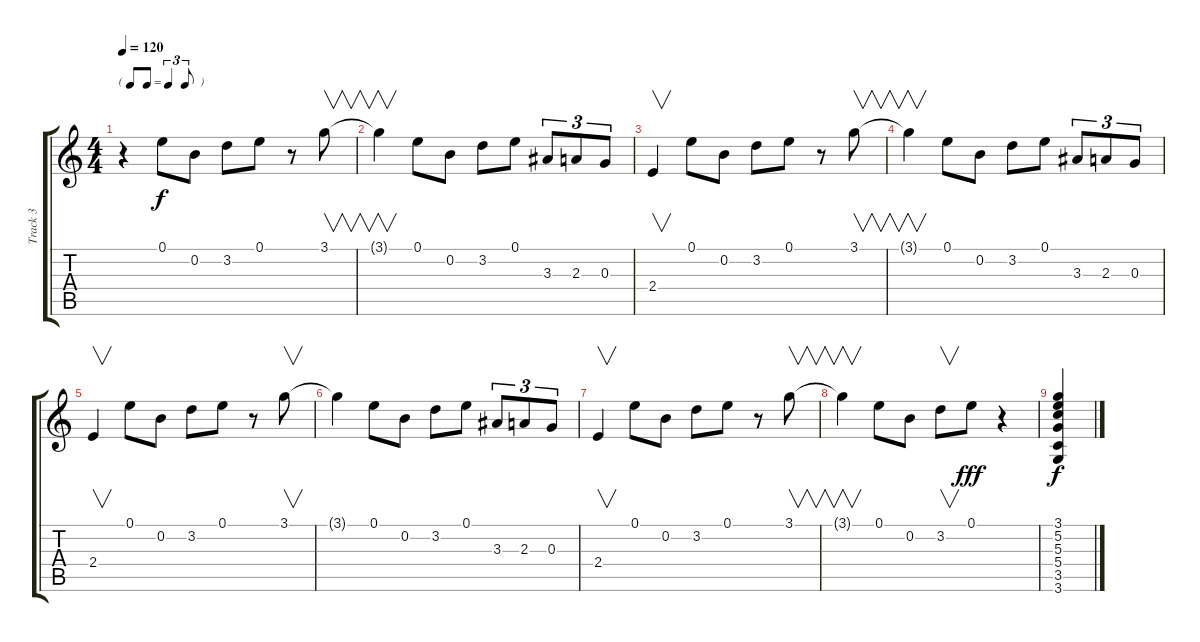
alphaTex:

\track ("Track 3" "Track 3") {instrument distortionguitar}
\staff {score tabs}
\tuning (E4 B3 G3 D3 A2 E2) {hide}
\ts (4 4)
\tf triplet8th
\tempo 120
\clef g2
\ks c
r.4{dy f instrument distortionguitar} 0.1.8 0.2.8 3.2.8 0.1.8 r.8 3.1.8{v} |
3.1{t}.4{v} 0.1.8 0.2.8 3.2.8 0.1.8 3.3.8{tu (3 2)} 2.3.8{tu (3 2)} 0.3.8{tu (3 2)} |
2.4.4{v} 0.1.8 0.2.8 3.2.8 0.1.8 r.8 3.1.8{v} |
3.1{t}.4{v} 0.1.8 0.2.8 3.2.8 0.1.8 3.3.8{tu (3 2)} 2.3.8{tu (3 2)} 0.3.8{tu (3 2)} |
2.4.4{v} 0.1.8 0.2.8 3.2.8 0.1.8 r.8 3.1.8{v} |
3.1{t}.4 0.1.8 0.2.8 3.2.8 0.1.8 3.3.8{tu (3 2)} 2.3.8{tu (3 2)} 0.3.8{tu (3 2)} |
2.4.4{v} 0.1.8 0.2.8 3.2.8 0.1.8 r.8 3.1.8{v} |
3.1{t}.4{v} 0.1.8 0.2.8 3.2.8{v} 0.1.8{dy fff} r.4 |
(3.1 5.2 5.3 5.4 3.5 3.6).4{dy f instrument acousticguitarnylon}
